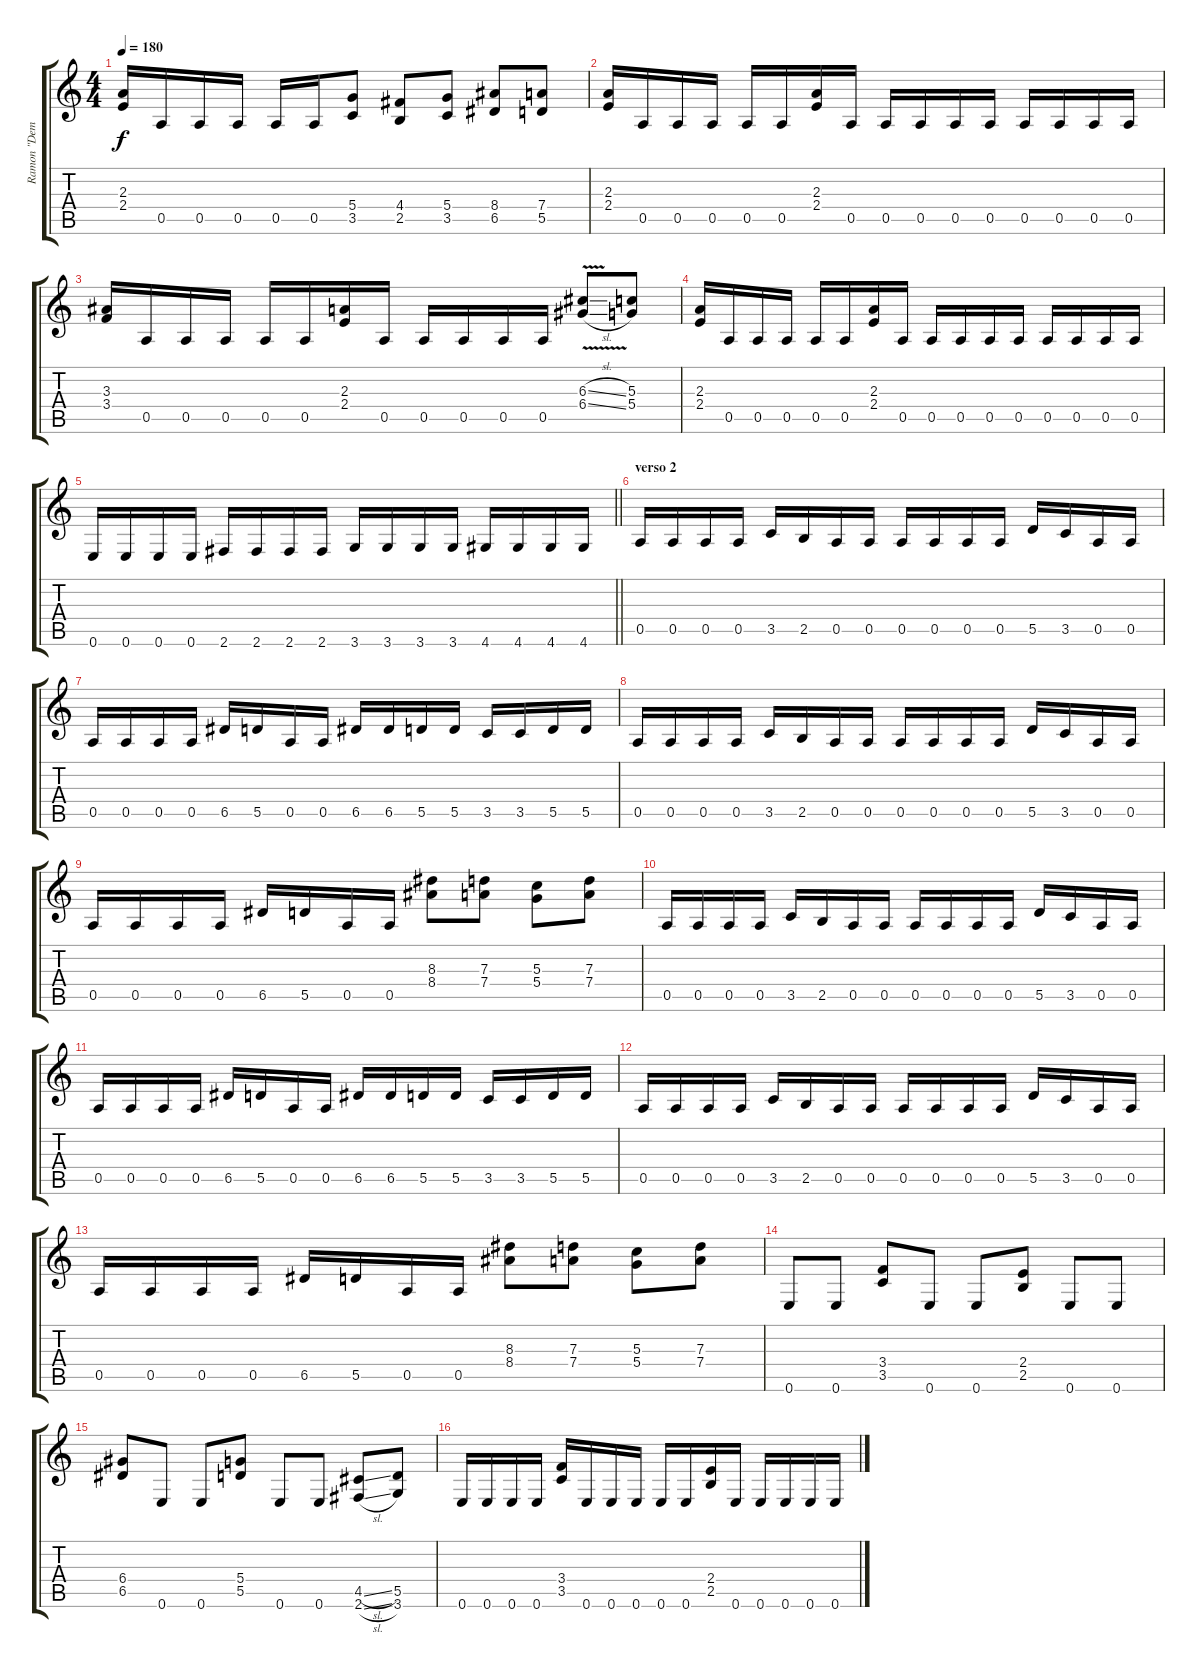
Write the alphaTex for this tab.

\track ("Ramon \"Demian\" Espejo" "Ramon \"Dem") {instrument distortionguitar}
\staff {score tabs}
\tuning (E4 B3 G3 D3 A2 E2) {hide}
\ts (4 4)
\tempo 180
\clef g2
\ks c
(2.3 2.4).16{dy f} 0.5.16 0.5.16 0.5.16 0.5.16 0.5.16 (5.4 3.5).8 (4.4 2.5).8 (5.4 3.5).8 (8.4 6.5).8 (7.4 5.5).8 |
(2.3 2.4).16 0.5.16 0.5.16 0.5.16 0.5.16 0.5.16 (2.3 2.4).16 0.5.16 0.5.16 0.5.16 0.5.16 0.5.16 0.5.16 0.5.16 0.5.16 0.5.16 |
(3.3 3.4).16 0.5.16 0.5.16 0.5.16 0.5.16 0.5.16 (2.3 2.4).16 0.5.16 0.5.16 0.5.16 0.5.16 0.5.16 (6.3{v sl} 6.4{v sl}).8 (5.3 5.4).8 |
(2.3 2.4).16 0.5.16 0.5.16 0.5.16 0.5.16 0.5.16 (2.3 2.4).16 0.5.16 0.5.16 0.5.16 0.5.16 0.5.16 0.5.16 0.5.16 0.5.16 0.5.16 |
\barLineRight lightlight
0.6.16 0.6.16 0.6.16 0.6.16 2.6.16 2.6.16 2.6.16 2.6.16 3.6.16 3.6.16 3.6.16 3.6.16 4.6.16 4.6.16 4.6.16 4.6.16 |
\section ("" "verso 2")
0.5.16 0.5.16 0.5.16 0.5.16 3.5.16 2.5.16 0.5.16 0.5.16 0.5.16 0.5.16 0.5.16 0.5.16 5.5.16 3.5.16 0.5.16 0.5.16 |
0.5.16 0.5.16 0.5.16 0.5.16 6.5.16 5.5.16 0.5.16 0.5.16 6.5.16 6.5.16 5.5.16 5.5.16 3.5.16 3.5.16 5.5.16 5.5.16 |
0.5.16 0.5.16 0.5.16 0.5.16 3.5.16 2.5.16 0.5.16 0.5.16 0.5.16 0.5.16 0.5.16 0.5.16 5.5.16 3.5.16 0.5.16 0.5.16 |
0.5.16 0.5.16 0.5.16 0.5.16 6.5.16 5.5.16 0.5.16 0.5.16 (8.3 8.4).8 (7.3 7.4).8 (5.3 5.4).8 (7.3 7.4).8 |
0.5.16 0.5.16 0.5.16 0.5.16 3.5.16 2.5.16 0.5.16 0.5.16 0.5.16 0.5.16 0.5.16 0.5.16 5.5.16 3.5.16 0.5.16 0.5.16 |
0.5.16 0.5.16 0.5.16 0.5.16 6.5.16 5.5.16 0.5.16 0.5.16 6.5.16 6.5.16 5.5.16 5.5.16 3.5.16 3.5.16 5.5.16 5.5.16 |
0.5.16 0.5.16 0.5.16 0.5.16 3.5.16 2.5.16 0.5.16 0.5.16 0.5.16 0.5.16 0.5.16 0.5.16 5.5.16 3.5.16 0.5.16 0.5.16 |
0.5.16 0.5.16 0.5.16 0.5.16 6.5.16 5.5.16 0.5.16 0.5.16 (8.3 8.4).8 (7.3 7.4).8 (5.3 5.4).8 (7.3 7.4).8 |
0.6.8 0.6.8 (3.4 3.5).8 0.6.8 0.6.8 (2.4 2.5).8 0.6.8 0.6.8 |
(6.4 6.5).8 0.6.8 0.6.8 (5.4 5.5).8 0.6.8 0.6.8 (4.5{sl} 2.6{sl}).8 (5.5 3.6).8 |
0.6.16 0.6.16 0.6.16 0.6.16 (3.4 3.5).16 0.6.16 0.6.16 0.6.16 0.6.16 0.6.16 (2.4 2.5).16 0.6.16 0.6.16 0.6.16 0.6.16 0.6.16
